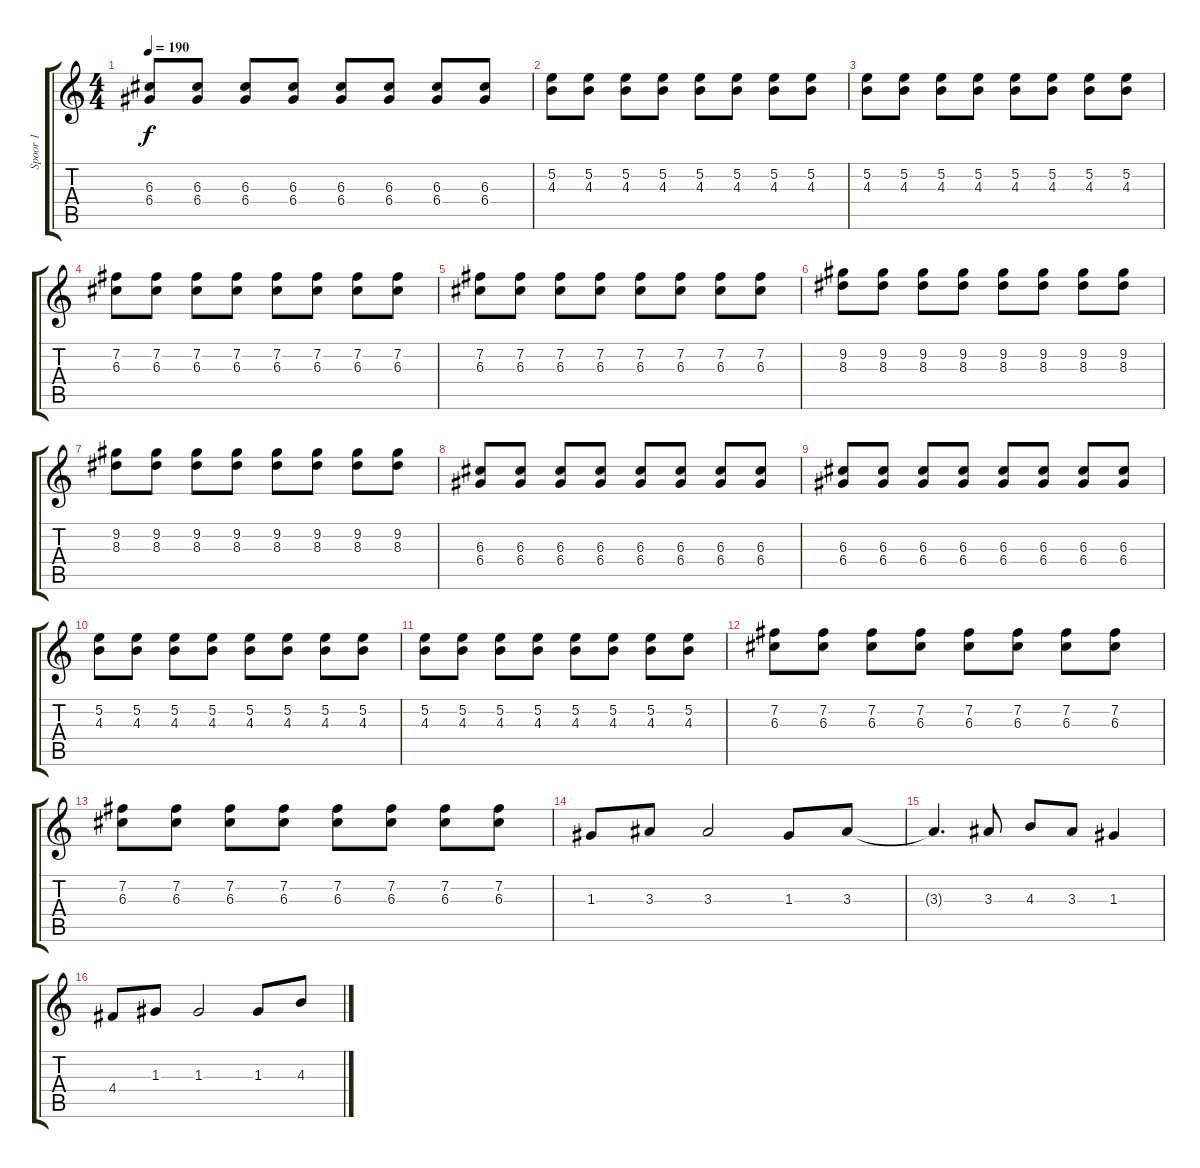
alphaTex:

\track ("Spoor 1" "Spoor 1") {instrument overdrivenguitar}
\staff {score tabs}
\tuning (E4 B3 G3 D3 A2 E2) {hide}
\ts (4 4)
\tempo 190
\clef g2
\ks c
(6.3 6.4).8{dy f} (6.3 6.4).8 (6.3 6.4).8 (6.3 6.4).8 (6.3 6.4).8 (6.3 6.4).8 (6.3 6.4).8 (6.3 6.4).8 |
(5.2 4.3).8 (5.2 4.3).8 (5.2 4.3).8 (5.2 4.3).8 (5.2 4.3).8 (5.2 4.3).8 (5.2 4.3).8 (5.2 4.3).8 |
(5.2 4.3).8 (5.2 4.3).8 (5.2 4.3).8 (5.2 4.3).8 (5.2 4.3).8 (5.2 4.3).8 (5.2 4.3).8 (5.2 4.3).8 |
(7.2 6.3).8 (7.2 6.3).8 (7.2 6.3).8 (7.2 6.3).8 (7.2 6.3).8 (7.2 6.3).8 (7.2 6.3).8 (7.2 6.3).8 |
(7.2 6.3).8 (7.2 6.3).8 (7.2 6.3).8 (7.2 6.3).8 (7.2 6.3).8 (7.2 6.3).8 (7.2 6.3).8 (7.2 6.3).8 |
(9.2 8.3).8 (9.2 8.3).8 (9.2 8.3).8 (9.2 8.3).8 (9.2 8.3).8 (9.2 8.3).8 (9.2 8.3).8 (9.2 8.3).8 |
(9.2 8.3).8 (9.2 8.3).8 (9.2 8.3).8 (9.2 8.3).8 (9.2 8.3).8 (9.2 8.3).8 (9.2 8.3).8 (9.2 8.3).8 |
(6.3 6.4).8 (6.3 6.4).8 (6.3 6.4).8 (6.3 6.4).8 (6.3 6.4).8 (6.3 6.4).8 (6.3 6.4).8 (6.3 6.4).8 |
(6.3 6.4).8 (6.3 6.4).8 (6.3 6.4).8 (6.3 6.4).8 (6.3 6.4).8 (6.3 6.4).8 (6.3 6.4).8 (6.3 6.4).8 |
(5.2 4.3).8 (5.2 4.3).8 (5.2 4.3).8 (5.2 4.3).8 (5.2 4.3).8 (5.2 4.3).8 (5.2 4.3).8 (5.2 4.3).8 |
(5.2 4.3).8 (5.2 4.3).8 (5.2 4.3).8 (5.2 4.3).8 (5.2 4.3).8 (5.2 4.3).8 (5.2 4.3).8 (5.2 4.3).8 |
(7.2 6.3).8 (7.2 6.3).8 (7.2 6.3).8 (7.2 6.3).8 (7.2 6.3).8 (7.2 6.3).8 (7.2 6.3).8 (7.2 6.3).8 |
(7.2 6.3).8 (7.2 6.3).8 (7.2 6.3).8 (7.2 6.3).8 (7.2 6.3).8 (7.2 6.3).8 (7.2 6.3).8 (7.2 6.3).8 |
1.3.8 3.3.8 3.3.2 1.3.8 3.3.8 |
3.3{t}.4{d} 3.3.8 4.3.8 3.3.8 1.3.4 |
4.4.8 1.3.8 1.3.2 1.3.8 4.3.8
